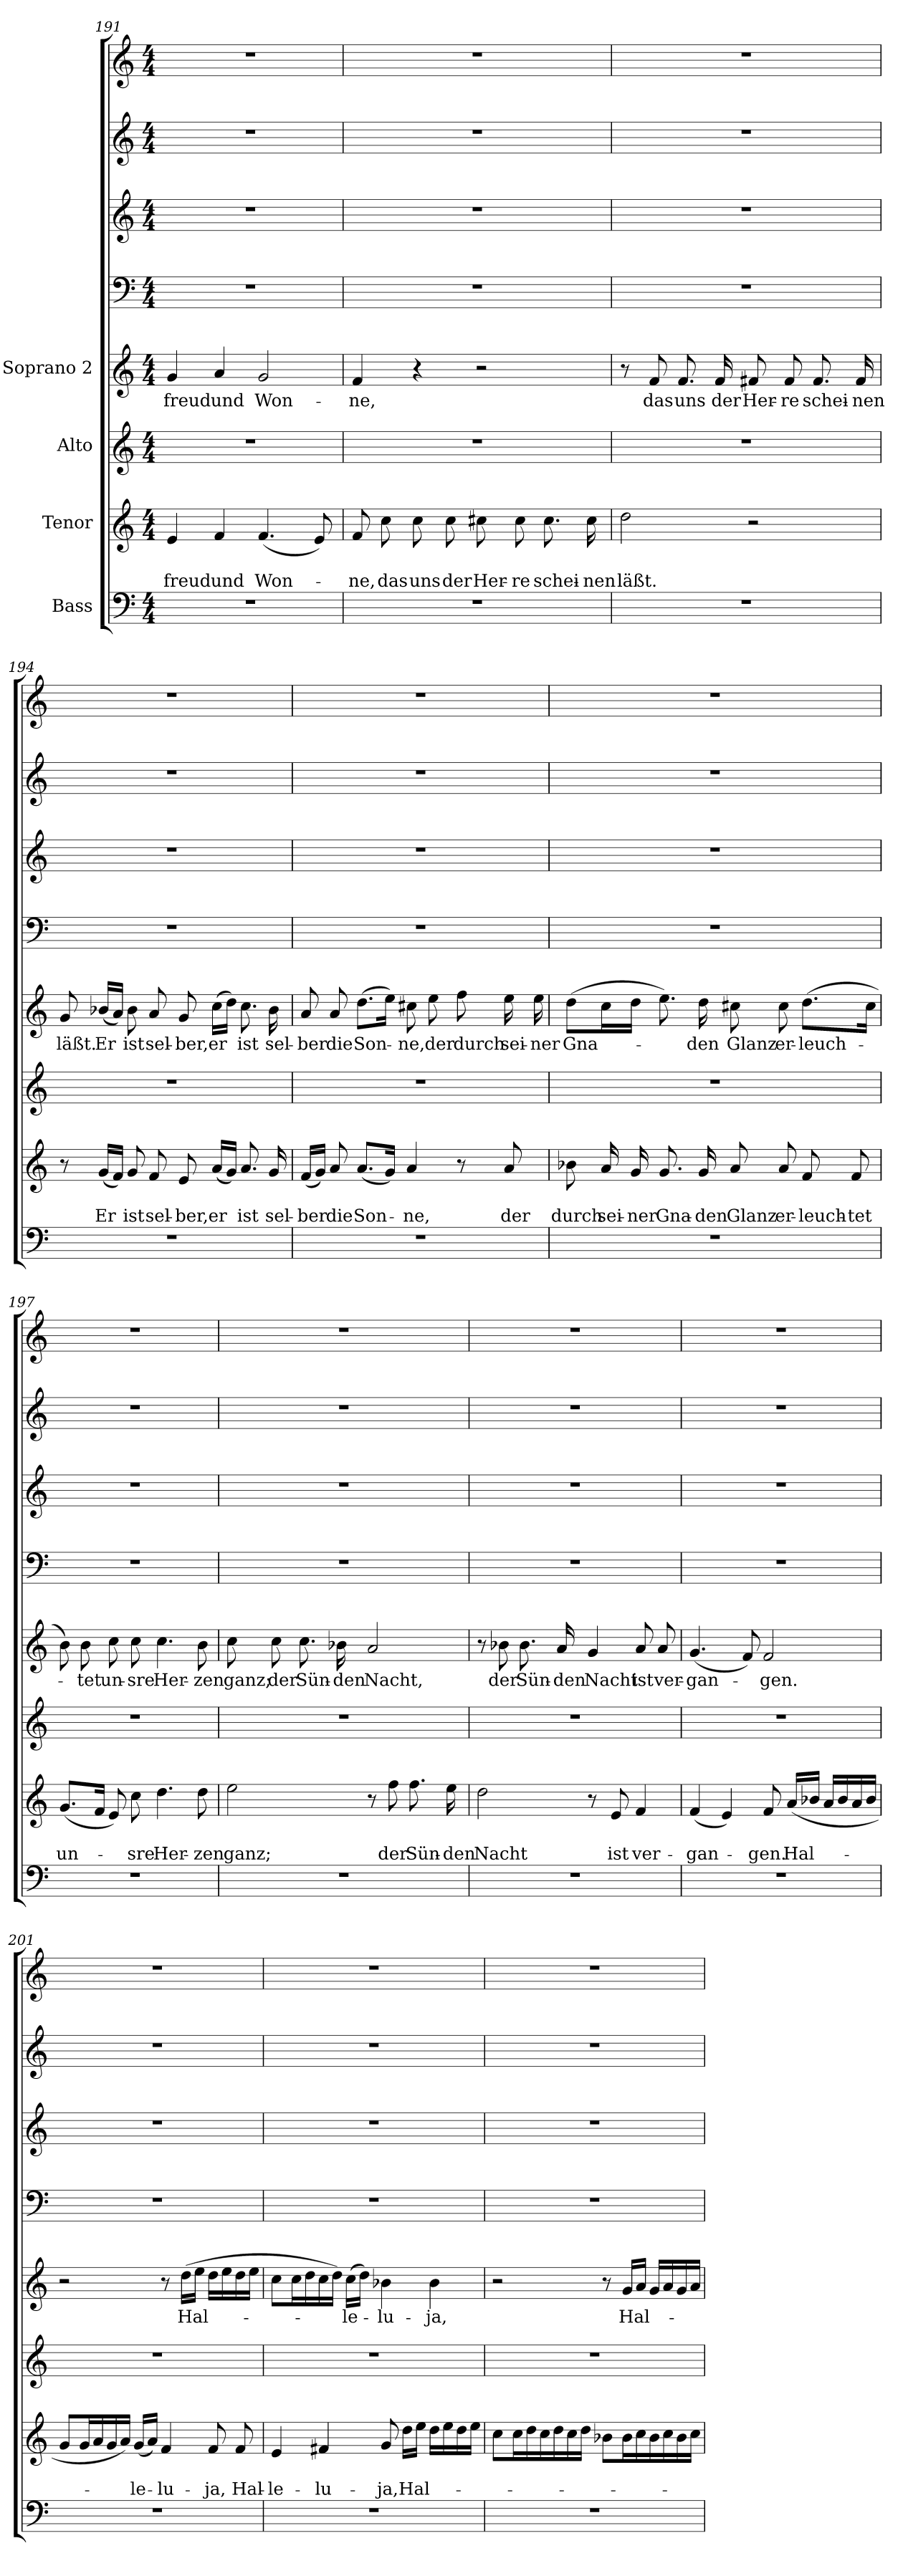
**kern	**kern	**text	**text	**kern	**kern	**text	**kern	**kern	**kern	**kern
*part8	*part7	*part7	*part7	*part6	*part5	*part5	*part4	*part3	*part2	*part1
*staff8	*staff7	*staff7	*staff7	*staff6	*staff5	*staff5	*staff4	*staff3	*staff2	*staff1
*I"Bass	*I"Tenor	*	*	*I"Alto	*I"Soprano 2	*	*	*	*	*
*clefF4	*clefG2	*	*	*clefG2	*clefG2	*	*clefF4	*clefG2	*clefG2	*clefG2
*	*ITrd7c12	*	*	*	*	*	*	*ITrd7c12	*	*
*k[]	*k[]	*	*	*k[]	*k[]	*	*k[]	*k[]	*k[]	*k[]
*C:	*C:	*	*	*C:	*C:	*	*C:	*C:	*C:	*C:
*M4/4	*M4/4	*	*	*M4/4	*M4/4	*	*M4/4	*M4/4	*M4/4	*M4/4
=191	=191	=191	=191	=191	=191	=191	=191	=191	=191	=191
!	!	!	!LO:LY:b	!	!	!LO:LY:b	!	!	!	!
1r	4E/	.	-freud	1r	4g/	-freud	1r	1r	1r	1r
!	!	!	!LO:LY:b	!	!	!LO:LY:b	!	!	!	!
.	4F/	.	und	.	4a/	und	.	.	.	.
!	!	!	!LO:LY:b	!	!	!LO:LY:b	!	!	!	!
.	(<4.F/	.	Won-	.	2g/	Won-	.	.	.	.
.	8E/)	.	.	.	.	.	.	.	.	.
!!LO:LB:g=z
=192	=192	=192	=192	=192	=192	=192	=192	=192	=192	=192
!	!	!	!LO:LY:b	!	!	!LO:LY:b	!	!	!	!
1r	8F/	.	-ne,	1r	4f/	-ne,	1r	1r	1r	1r
!	!	!	!LO:LY:b	!	!	!	!	!	!	!
.	8c\	.	das	.	.	.	.	.	.	.
!	!	!	!LO:LY:b	!	!	!	!	!	!	!
.	8c\	.	uns	.	4r	.	.	.	.	.
!	!	!	!LO:LY:b	!	!	!	!	!	!	!
.	8c\	.	der	.	.	.	.	.	.	.
!	!	!	!LO:LY:b	!	!	!	!	!	!	!
.	8c#X\	.	Her-	.	2r	.	.	.	.	.
!	!	!	!LO:LY:b	!	!	!	!	!	!	!
.	8c#\	.	-re	.	.	.	.	.	.	.
!	!	!	!LO:LY:b	!	!	!	!	!	!	!
.	8.c#\	.	schei-	.	.	.	.	.	.	.
!	!	!	!LO:LY:b	!	!	!	!	!	!	!
.	16c#\	.	-nen	.	.	.	.	.	.	.
=193	=193	=193	=193	=193	=193	=193	=193	=193	=193	=193
!	!	!	!LO:LY:b	!	!	!	!	!	!	!
1r	2d\	.	läßt.	1r	8r	.	1r	1r	1r	1r
!	!	!	!	!	!	!LO:LY:b	!	!	!	!
.	.	.	.	.	8f/	das	.	.	.	.
!	!	!	!	!	!	!LO:LY:b	!	!	!	!
.	.	.	.	.	8.f/	uns	.	.	.	.
!	!	!	!	!	!	!LO:LY:b	!	!	!	!
.	.	.	.	.	16f/	der	.	.	.	.
!	!	!	!	!	!	!LO:LY:b	!	!	!	!
.	2r	.	.	.	8f#X/	Her-	.	.	.	.
!	!	!	!	!	!	!LO:LY:b	!	!	!	!
.	.	.	.	.	8f#/	-re	.	.	.	.
!	!	!	!	!	!	!LO:LY:b	!	!	!	!
.	.	.	.	.	8.f#/	schei-	.	.	.	.
!	!	!	!	!	!	!LO:LY:b	!	!	!	!
.	.	.	.	.	16f#/	-nen	.	.	.	.
!!LO:LB:g=z
=194	=194	=194	=194	=194	=194	=194	=194	=194	=194	=194
!	!	!	!	!	!	!LO:LY:b	!	!	!	!
1r	8r	.	.	1r	8g/	läßt.	1r	1r	1r	1r
!	!	!	!LO:LY:b	!	!	!LO:LY:b	!	!	!	!
.	(<16G/LL	.	Er	.	(<16b-X/LL	Er	.	.	.	.
.	16F/JJ)	.	.	.	16a/JJ)	.	.	.	.	.
!	!	!	!LO:LY:b	!	!	!LO:LY:b	!	!	!	!
.	8G/	.	ist	.	8b-\	ist	.	.	.	.
!	!	!	!LO:LY:b	!	!	!LO:LY:b	!	!	!	!
.	8F/	.	sel-	.	8a/	sel-	.	.	.	.
!	!	!	!LO:LY:b	!	!	!LO:LY:b	!	!	!	!
.	8E/	.	-ber,	.	8g/	-ber,	.	.	.	.
!	!	!	!LO:LY:b	!	!	!LO:LY:b	!	!	!	!
.	(<16A/LL	.	er	.	(>16cc\LL	er	.	.	.	.
.	16G/JJ)	.	.	.	16dd\JJ)	.	.	.	.	.
!	!	!	!LO:LY:b	!	!	!LO:LY:b	!	!	!	!
.	8.A/	.	ist	.	8.cc\	ist	.	.	.	.
!	!	!	!LO:LY:b	!	!	!LO:LY:b	!	!	!	!
.	16G/	.	sel-	.	16b-\	sel-	.	.	.	.
=195	=195	=195	=195	=195	=195	=195	=195	=195	=195	=195
!	!	!	!LO:LY:b	!	!	!LO:LY:b	!	!	!	!
1r	(<16F/LL	.	-ber	1r	8a/	-ber	1r	1r	1r	1r
.	16G/JJ)	.	.	.	.	.	.	.	.	.
!	!	!	!LO:LY:b	!	!	!LO:LY:b	!	!	!	!
.	8A/	.	die	.	8a/	die	.	.	.	.
!	!	!	!LO:LY:b	!	!	!LO:LY:b	!	!	!	!
.	(<8.A/L	.	Son-	.	(>8.dd\L	Son-	.	.	.	.
.	16G/Jk)	.	.	.	16ee\Jk)	.	.	.	.	.
!	!	!	!LO:LY:b	!	!	!LO:LY:b	!	!	!	!
.	4A/	.	-ne,	.	8cc#X\	-ne,	.	.	.	.
!	!	!	!	!	!	!LO:LY:b	!	!	!	!
.	.	.	.	.	8ee\	der	.	.	.	.
!	!	!	!	!	!	!LO:LY:b	!	!	!	!
.	8r	.	.	.	8ff\	durch	.	.	.	.
!	!	!	!LO:LY:b	!	!	!LO:LY:b	!	!	!	!
.	8A/	.	der	.	16ee\	sei-	.	.	.	.
!	!	!	!	!	!	!LO:LY:b	!	!	!	!
.	.	.	.	.	16ee\	-ner	.	.	.	.
!!LO:LB:g=z
=196	=196	=196	=196	=196	=196	=196	=196	=196	=196	=196
!	!	!	!LO:LY:b	!	!	!LO:LY:b	!	!	!	!
1r	8B-X\	.	durch	1r	(>8dd\L	Gna-	1r	1r	1r	1r
!	!	!	!LO:LY:b	!	!	!	!	!	!	!
.	16A/	.	sei-	.	16cc\L	.	.	.	.	.
!	!	!	!LO:LY:b	!	!	!	!	!	!	!
.	16G/	.	-ner	.	16dd\JJ	.	.	.	.	.
!	!	!	!LO:LY:b	!	!	!	!	!	!	!
.	8.G/	.	Gna-	.	8.ee\)	.	.	.	.	.
!	!	!	!LO:LY:b	!	!	!LO:LY:b	!	!	!	!
.	16G/	.	-den	.	16dd\	-den	.	.	.	.
!	!	!	!LO:LY:b	!	!	!LO:LY:b	!	!	!	!
.	8A/	.	Glanz	.	8cc#X\	Glanz	.	.	.	.
!	!	!	!LO:LY:b	!	!	!LO:LY:b	!	!	!	!
.	8A/	.	er-	.	8cc#\	er-	.	.	.	.
!	!	!	!LO:LY:b	!	!	!LO:LY:b	!	!	!	!
.	8F/	.	-leuch-	.	(>8.dd\L	-leuch-	.	.	.	.
!	!	!	!LO:LY:b	!	!	!	!	!	!	!
.	8F/	.	-tet	.	.	.	.	.	.	.
.	.	.	.	.	16cc#\Jk	.	.	.	.	.
=197	=197	=197	=197	=197	=197	=197	=197	=197	=197	=197
!	!	!	!LO:LY:b	!	!	!	!	!	!	!
1r	(<8.G/L	.	un-	1r	8b\)	.	1r	1r	1r	1r
!	!	!	!	!	!	!LO:LY:b	!	!	!	!
.	.	.	.	.	8b\	-tet	.	.	.	.
.	16F/Jk	.	.	.	.	.	.	.	.	.
!	!	!	!	!	!	!LO:LY:b	!	!	!	!
.	8E/)	.	.	.	8cc\	un-	.	.	.	.
!	!	!	!LO:LY:b	!	!	!LO:LY:b	!	!	!	!
.	8c\	.	-sre	.	8cc\	-sre	.	.	.	.
!	!	!	!LO:LY:b	!	!	!LO:LY:b	!	!	!	!
.	4.d\	.	Her-	.	4.cc\	Her-	.	.	.	.
!	!	!	!LO:LY:b	!	!	!LO:LY:b	!	!	!	!
.	8d\	.	-zen	.	8b\	-zen	.	.	.	.
!!LO:LB:g=z
=198	=198	=198	=198	=198	=198	=198	=198	=198	=198	=198
!	!	!	!LO:LY:b	!	!	!LO:LY:b	!	!	!	!
1r	2e\	.	ganz;	1r	8cc\	ganz;	1r	1r	1r	1r
!	!	!	!	!	!	!LO:LY:b	!	!	!	!
.	.	.	.	.	8cc\	der	.	.	.	.
!	!	!	!	!	!	!LO:LY:b	!	!	!	!
.	.	.	.	.	8.cc\	Sün-	.	.	.	.
!	!	!	!	!	!	!LO:LY:b	!	!	!	!
.	.	.	.	.	16b-X\	-den	.	.	.	.
!	!	!	!	!	!	!LO:LY:b	!	!	!	!
.	8r	.	.	.	2a/	Nacht,	.	.	.	.
!	!	!	!LO:LY:b	!	!	!	!	!	!	!
.	8f\	.	der	.	.	.	.	.	.	.
!	!	!	!LO:LY:b	!	!	!	!	!	!	!
.	8.f\	.	Sün-	.	.	.	.	.	.	.
!	!	!	!LO:LY:b	!	!	!	!	!	!	!
.	16e\	.	-den	.	.	.	.	.	.	.
=199	=199	=199	=199	=199	=199	=199	=199	=199	=199	=199
!	!	!	!LO:LY:b	!	!	!	!	!	!	!
1r	2d\	.	Nacht	1r	8r	.	1r	1r	1r	1r
!	!	!	!	!	!	!LO:LY:b	!	!	!	!
.	.	.	.	.	8b-X\	der	.	.	.	.
!	!	!	!	!	!	!LO:LY:b	!	!	!	!
.	.	.	.	.	8.b-\	Sün-	.	.	.	.
!	!	!	!	!	!	!LO:LY:b	!	!	!	!
.	.	.	.	.	16a/	-den	.	.	.	.
!	!	!	!	!	!	!LO:LY:b	!	!	!	!
.	8r	.	.	.	4g/	Nacht	.	.	.	.
!	!	!	!LO:LY:b	!	!	!	!	!	!	!
.	8E/	.	ist	.	.	.	.	.	.	.
!	!	!	!LO:LY:b	!	!	!LO:LY:b	!	!	!	!
.	4F/	.	ver-	.	8a/	ist	.	.	.	.
!	!	!	!	!	!	!LO:LY:b	!	!	!	!
.	.	.	.	.	8a/	ver-	.	.	.	.
!!LO:LB:g=z
=200	=200	=200	=200	=200	=200	=200	=200	=200	=200	=200
!	!	!	!LO:LY:b	!	!	!LO:LY:b	!	!	!	!
1r	(<4F/	.	-gan-	1r	(<4.g/	-gan-	1r	1r	1r	1r
.	4E/)	.	.	.	.	.	.	.	.	.
.	.	.	.	.	8f/)	.	.	.	.	.
!	!	!	!LO:LY:b	!	!	!LO:LY:b	!	!	!	!
.	8F/	.	-gen.	.	2f/	-gen.	.	.	.	.
!	!	!	!LO:LY:b	!	!	!	!	!	!	!
.	(<16A/LL	.	Hal-	.	.	.	.	.	.	.
.	16B-X/JJ	.	.	.	.	.	.	.	.	.
.	16A/LL	.	.	.	.	.	.	.	.	.
.	16B-/	.	.	.	.	.	.	.	.	.
.	16A/	.	.	.	.	.	.	.	.	.
.	16B-/JJ	.	.	.	.	.	.	.	.	.
=201	=201	=201	=201	=201	=201	=201	=201	=201	=201	=201
1r	8G/L	.	.	1r	2r	.	1r	1r	1r	1r
.	16G/L	.	.	.	.	.	.	.	.	.
.	16A/	.	.	.	.	.	.	.	.	.
.	16G/	.	.	.	.	.	.	.	.	.
.	16A/JJ)	.	.	.	.	.	.	.	.	.
!	!	!	!LO:LY:b	!	!	!	!	!	!	!
.	(<16G/LL	.	-le-	.	.	.	.	.	.	.
.	16A/JJ)	.	.	.	.	.	.	.	.	.
!	!	!	!LO:LY:b	!	!	!	!	!	!	!
.	4F/	.	-lu-	.	8r	.	.	.	.	.
!	!	!	!	!	!	!LO:LY:b	!	!	!	!
.	.	.	.	.	(>16dd\LL	Hal-	.	.	.	.
.	.	.	.	.	16ee\JJ	.	.	.	.	.
!	!	!	!LO:LY:b	!	!	!	!	!	!	!
.	8F/	.	-ja,	.	16dd\LL	.	.	.	.	.
.	.	.	.	.	16ee\	.	.	.	.	.
!	!	!	!LO:LY:b	!	!	!	!	!	!	!
.	8F/	.	Hal-	.	16dd\	.	.	.	.	.
.	.	.	.	.	16ee\JJ	.	.	.	.	.
=202	=202	=202	=202	=202	=202	=202	=202	=202	=202	=202
!	!	!	!LO:LY:b	!	!	!	!	!	!	!
1r	4E/	.	-le-	1r	8cc\L	.	1r	1r	1r	1r
.	.	.	.	.	16cc\L	.	.	.	.	.
.	.	.	.	.	16dd\	.	.	.	.	.
!	!	!	!LO:LY:b	!	!	!	!	!	!	!
.	4F#X/	.	-lu-	.	16cc\	.	.	.	.	.
.	.	.	.	.	16dd\JJ)	.	.	.	.	.
!	!	!	!	!	!	!LO:LY:b	!	!	!	!
.	.	.	.	.	(>16cc\LL	-le-	.	.	.	.
.	.	.	.	.	16dd\JJ)	.	.	.	.	.
!	!	!	!LO:LY:b	!	!	!LO:LY:b	!	!	!	!
.	8G/	.	-ja,	.	4b-X\	-lu-	.	.	.	.
!	!	!	!LO:LY:b	!	!	!	!	!	!	!
.	16d\LL	.	Hal-	.	.	.	.	.	.	.
.	16e\JJ	.	.	.	.	.	.	.	.	.
!	!	!	!	!	!	!LO:LY:b	!	!	!	!
.	16d\LL	.	.	.	4b-\	-ja,	.	.	.	.
.	16e\	.	.	.	.	.	.	.	.	.
.	16d\	.	.	.	.	.	.	.	.	.
.	16e\JJ	.	.	.	.	.	.	.	.	.
!!LO:LB:g=z
=203	=203	=203	=203	=203	=203	=203	=203	=203	=203	=203
1r	8c\L	.	.	1r	2r	.	1r	1r	1r	1r
.	16c\L	.	.	.	.	.	.	.	.	.
.	16d\	.	.	.	.	.	.	.	.	.
.	16c\	.	.	.	.	.	.	.	.	.
.	16d\	.	.	.	.	.	.	.	.	.
.	16c\	.	.	.	.	.	.	.	.	.
.	16d\JJ	.	.	.	.	.	.	.	.	.
.	8B-X\L	.	.	.	8r	.	.	.	.	.
!	!	!	!	!	!	!LO:LY:b	!	!	!	!
.	16B-\L	.	.	.	16g/LL	Hal-	.	.	.	.
.	16c\	.	.	.	16a/JJ	.	.	.	.	.
.	16B-\	.	.	.	16g/LL	.	.	.	.	.
.	16c\	.	.	.	16a/	.	.	.	.	.
.	16B-\	.	.	.	16g/	.	.	.	.	.
.	16c\JJ	.	.	.	16a/JJ	.	.	.	.	.
=	=	=	=	=	=	=	=	=	=	=
*-	*-	*-	*-	*-	*-	*-	*-	*-	*-	*-
